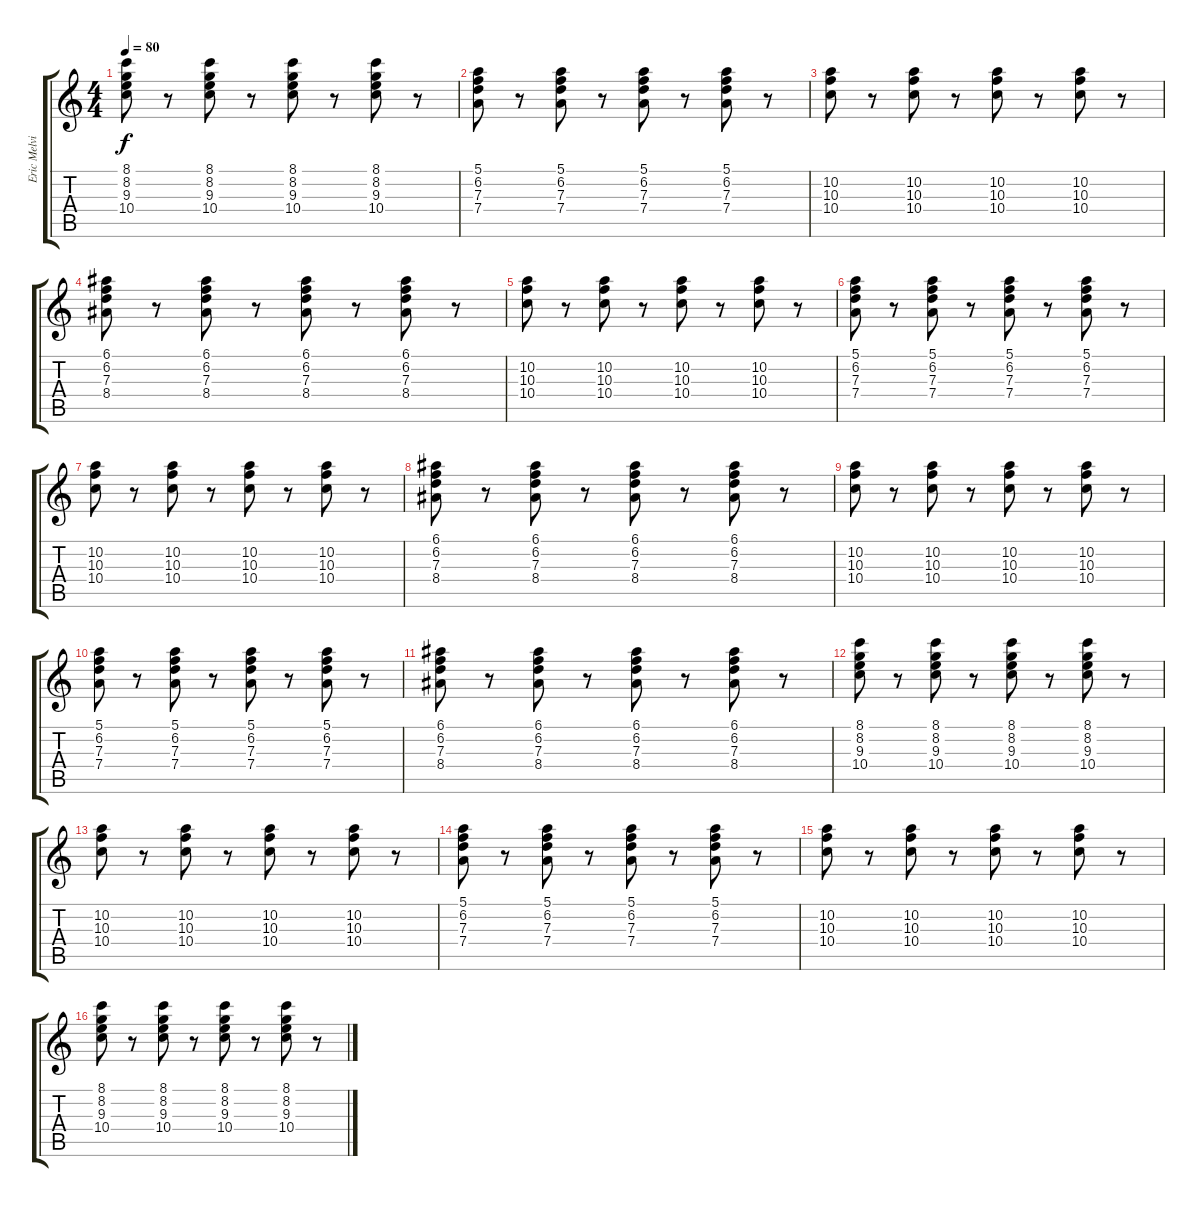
\track ("Eric Melvin" "Eric Melvi") {instrument electricguitarclean}
\staff {score tabs}
\tuning (E4 B3 G3 D3 A2 E2) {hide}
\ts (4 4)
\tempo 80
\clef g2
\ks c
(8.1 8.2 9.3 10.4).8{dy f} r.8 (8.1 8.2 9.3 10.4).8 r.8 (8.1 8.2 9.3 10.4).8 r.8 (8.1 8.2 9.3 10.4).8 r.8 |
(5.1 6.2 7.3 7.4).8 r.8 (5.1 6.2 7.3 7.4).8 r.8 (5.1 6.2 7.3 7.4).8 r.8 (5.1 6.2 7.3 7.4).8 r.8 |
(10.2 10.3 10.4).8 r.8 (10.2 10.3 10.4).8 r.8 (10.2 10.3 10.4).8 r.8 (10.2 10.3 10.4).8 r.8 |
(6.1 6.2 7.3 8.4).8 r.8 (6.1 6.2 7.3 8.4).8 r.8 (6.1 6.2 7.3 8.4).8 r.8 (6.1 6.2 7.3 8.4).8 r.8 |
(10.2 10.3 10.4).8 r.8 (10.2 10.3 10.4).8 r.8 (10.2 10.3 10.4).8 r.8 (10.2 10.3 10.4).8 r.8 |
(5.1 6.2 7.3 7.4).8 r.8 (5.1 6.2 7.3 7.4).8 r.8 (5.1 6.2 7.3 7.4).8 r.8 (5.1 6.2 7.3 7.4).8 r.8 |
(10.2 10.3 10.4).8 r.8 (10.2 10.3 10.4).8 r.8 (10.2 10.3 10.4).8 r.8 (10.2 10.3 10.4).8 r.8 |
(6.1 6.2 7.3 8.4).8 r.8 (6.1 6.2 7.3 8.4).8 r.8 (6.1 6.2 7.3 8.4).8 r.8 (6.1 6.2 7.3 8.4).8 r.8 |
(10.2 10.3 10.4).8 r.8 (10.2 10.3 10.4).8 r.8 (10.2 10.3 10.4).8 r.8 (10.2 10.3 10.4).8 r.8 |
(5.1 6.2 7.3 7.4).8 r.8 (5.1 6.2 7.3 7.4).8 r.8 (5.1 6.2 7.3 7.4).8 r.8 (5.1 6.2 7.3 7.4).8 r.8 |
(6.1 6.2 7.3 8.4).8 r.8 (6.1 6.2 7.3 8.4).8 r.8 (6.1 6.2 7.3 8.4).8 r.8 (6.1 6.2 7.3 8.4).8 r.8 |
(8.1 8.2 9.3 10.4).8 r.8 (8.1 8.2 9.3 10.4).8 r.8 (8.1 8.2 9.3 10.4).8 r.8 (8.1 8.2 9.3 10.4).8 r.8 |
(10.2 10.3 10.4).8 r.8 (10.2 10.3 10.4).8 r.8 (10.2 10.3 10.4).8 r.8 (10.2 10.3 10.4).8 r.8 |
(5.1 6.2 7.3 7.4).8 r.8 (5.1 6.2 7.3 7.4).8 r.8 (5.1 6.2 7.3 7.4).8 r.8 (5.1 6.2 7.3 7.4).8 r.8 |
(10.2 10.3 10.4).8 r.8 (10.2 10.3 10.4).8 r.8 (10.2 10.3 10.4).8 r.8 (10.2 10.3 10.4).8 r.8 |
(8.1 8.2 9.3 10.4).8 r.8 (8.1 8.2 9.3 10.4).8 r.8 (8.1 8.2 9.3 10.4).8 r.8 (8.1 8.2 9.3 10.4).8 r.8
